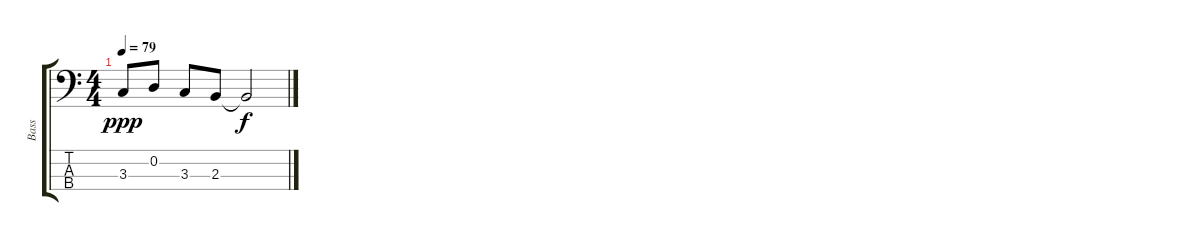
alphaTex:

\track ("Bass" "Bass") {instrument acousticbass}
\staff {score tabs}
\tuning (G2 D2 A1 E1) {hide}
\ts (4 4)
\tempo 79
\clef f4
\ks c
3.3.8{dy ppp} 0.2.8 3.3.8 2.3.8 2.3{t}.2{dy f}
